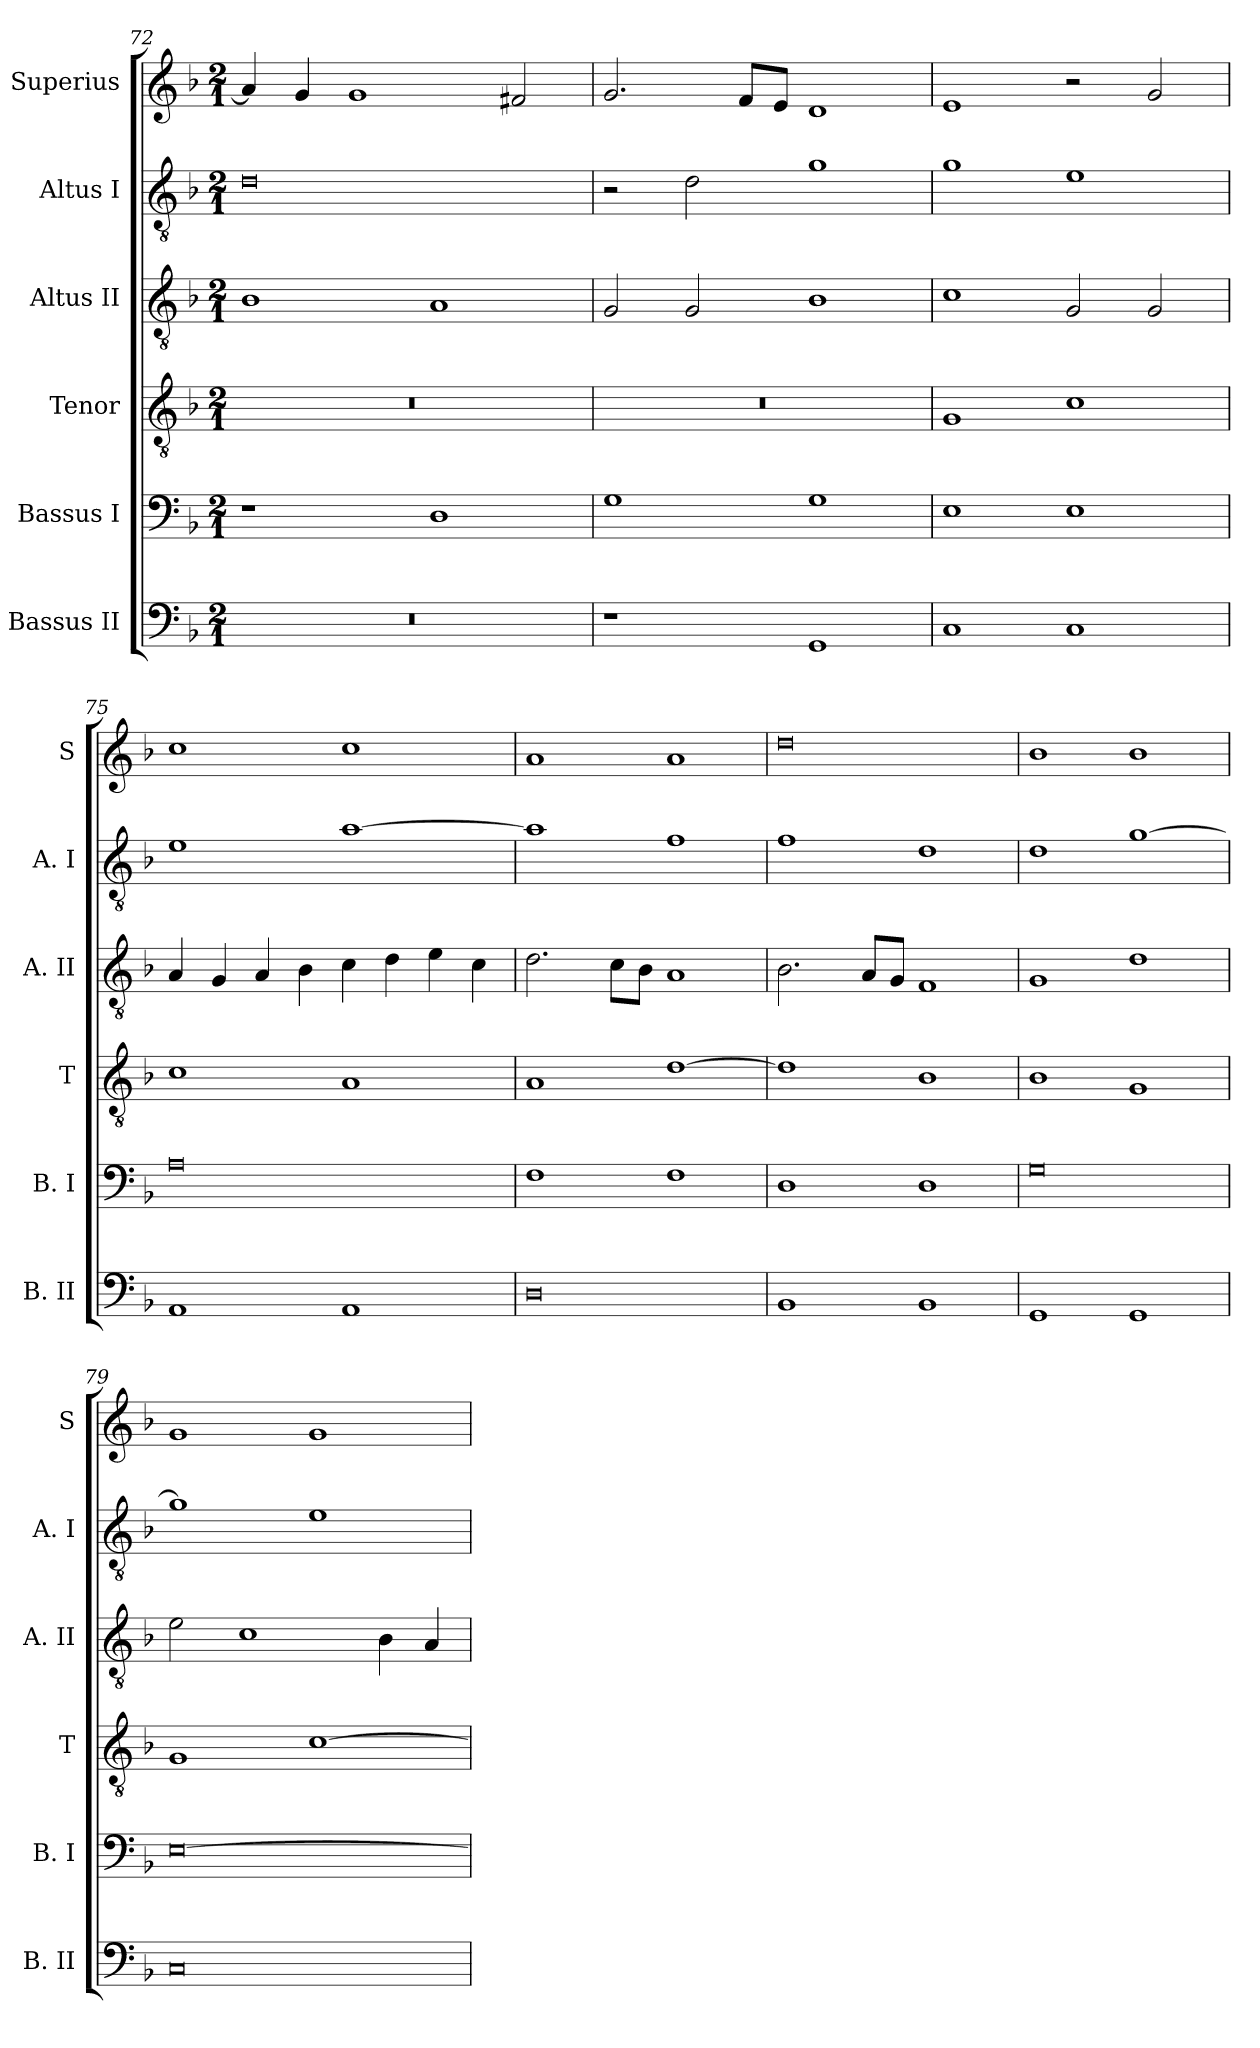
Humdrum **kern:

**kern	**kern	**kern	**kern	**kern	**kern
*part6	*part5	*part4	*part3	*part2	*part1
*staff6	*staff5	*staff4	*staff3	*staff2	*staff1
*I"Bassus II	*I"Bassus I	*I"Tenor	*I"Altus II	*I"Altus I	*I"Superius
*I'B. II	*I'B. I	*I'T	*I'A. II	*I'A. I	*I'S
*clefF4	*clefF4	*clefGv2	*clefGv2	*clefGv2	*clefG2
*k[b-]	*k[b-]	*k[b-]	*k[b-]	*k[b-]	*k[b-]
*F:	*F:	*F:	*F:	*F:	*F:
*M2/1	*M2/1	*M2/1	*M2/1	*M2/1	*M2/1
=72	=72	=72	=72	=72	=72
0r	1r	0r	1B-	0d	4a]
.	.	.	.	.	4g
.	.	.	.	.	1g
.	1D	.	1A	.	.
.	.	.	.	.	2f#X
=73	=73	=73	=73	=73	=73
1r	1G	0r	2G	2r	2.g
.	.	.	2G	2d	.
.	.	.	.	.	8fL
.	.	.	.	.	8eJ
1GG	1G	.	1B-	1g	1d
=74	=74	=74	=74	=74	=74
1C	1E	1G	1c	1g	1e
1C	1E	1c	2G	1e	2r
.	.	.	2G	.	2g
=75	=75	=75	=75	=75	=75
1AA	0A	1c	4A	1e	1cc
.	.	.	4G	.	.
.	.	.	4A	.	.
.	.	.	4B-	.	.
1AA	.	1A	4c	[1a	1cc
.	.	.	4d	.	.
.	.	.	4e	.	.
.	.	.	4c	.	.
=76	=76	=76	=76	=76	=76
0D	1F	1A	2.d	1a]	1a
.	.	.	8cL	.	.
.	.	.	8B-J	.	.
.	1F	[1d	1A	1f	1a
=77	=77	=77	=77	=77	=77
1BB-	1D	1d]	2.B-	1f	0dd
.	.	.	8AL	.	.
.	.	.	8GJ	.	.
1BB-	1D	1B-	1F	1d	.
=78	=78	=78	=78	=78	=78
1GG	0G	1B-	1G	1d	1b-
1GG	.	1G	1d	[1g	1b-
=79	=79	=79	=79	=79	=79
0C	[0E	1G	2e	1g]	1g
.	.	.	1c	.	.
.	.	[1c	.	1e	1g
.	.	.	4B-	.	.
.	.	.	4A	.	.
=	=	=	=	=	=
*-	*-	*-	*-	*-	*-
